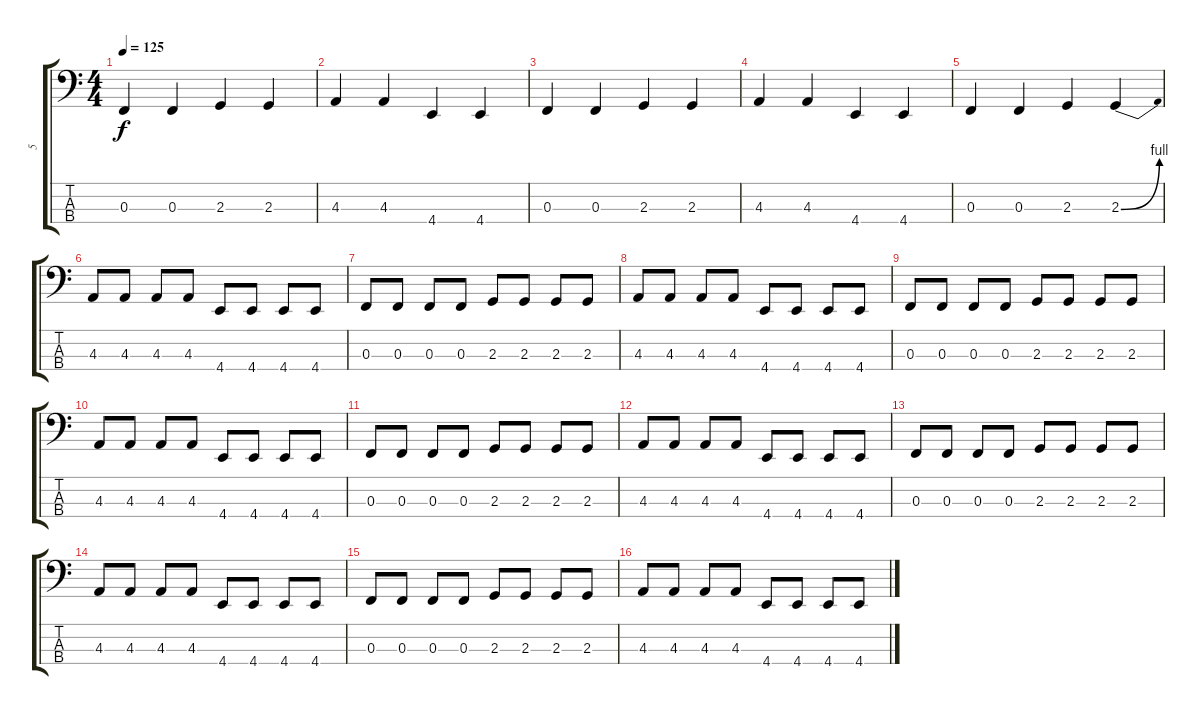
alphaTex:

\track ("5" "5") {instrument slapbass2}
\staff {score tabs}
\tuning (Eb2 Bb1 F1 C1) {hide}
\ts (4 4)
\tempo 125
\clef f4
\ks c
0.3.4{dy f} 0.3.4 2.3.4 2.3.4 |
4.3.4 4.3.4 4.4.4 4.4.4 |
0.3.4 0.3.4 2.3.4 2.3.4 |
4.3.4 4.3.4 4.4.4 4.4.4 |
0.3.4 0.3.4 2.3.4 2.3{be (bend 0 0 60 4)}.4 |
4.3.8 4.3.8 4.3.8 4.3.8 4.4.8 4.4.8 4.4.8 4.4.8 |
0.3.8 0.3.8 0.3.8 0.3.8 2.3.8 2.3.8 2.3.8 2.3.8 |
4.3.8 4.3.8 4.3.8 4.3.8 4.4.8 4.4.8 4.4.8 4.4.8 |
0.3.8 0.3.8 0.3.8 0.3.8 2.3.8 2.3.8 2.3.8 2.3.8 |
4.3.8 4.3.8 4.3.8 4.3.8 4.4.8 4.4.8 4.4.8 4.4.8 |
0.3.8 0.3.8 0.3.8 0.3.8 2.3.8 2.3.8 2.3.8 2.3.8 |
4.3.8 4.3.8 4.3.8 4.3.8 4.4.8 4.4.8 4.4.8 4.4.8 |
0.3.8 0.3.8 0.3.8 0.3.8 2.3.8 2.3.8 2.3.8 2.3.8 |
4.3.8 4.3.8 4.3.8 4.3.8 4.4.8 4.4.8 4.4.8 4.4.8 |
0.3.8 0.3.8 0.3.8 0.3.8 2.3.8 2.3.8 2.3.8 2.3.8 |
4.3.8 4.3.8 4.3.8 4.3.8 4.4.8 4.4.8 4.4.8 4.4.8
